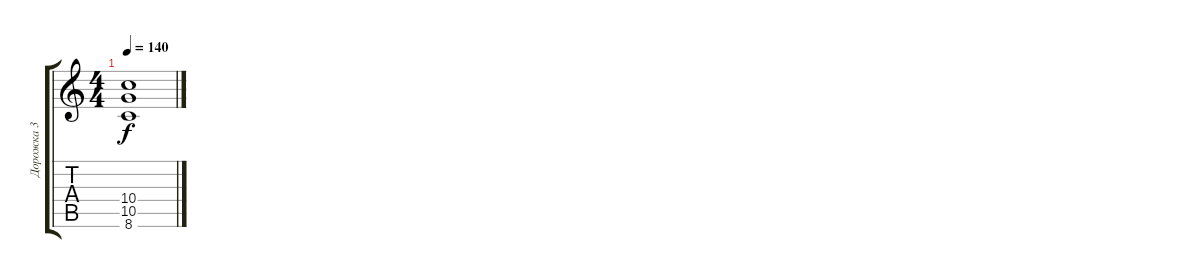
\track ("Дорожка 3" "Дорожка 3") {instrument distortionguitar}
\staff {score tabs}
\tuning (E4 B3 G3 D3 A2 E2) {hide}
\ts (4 4)
\tempo 140
\clef g2
\ks c
(10.4 10.5 8.6).1{dy f}
